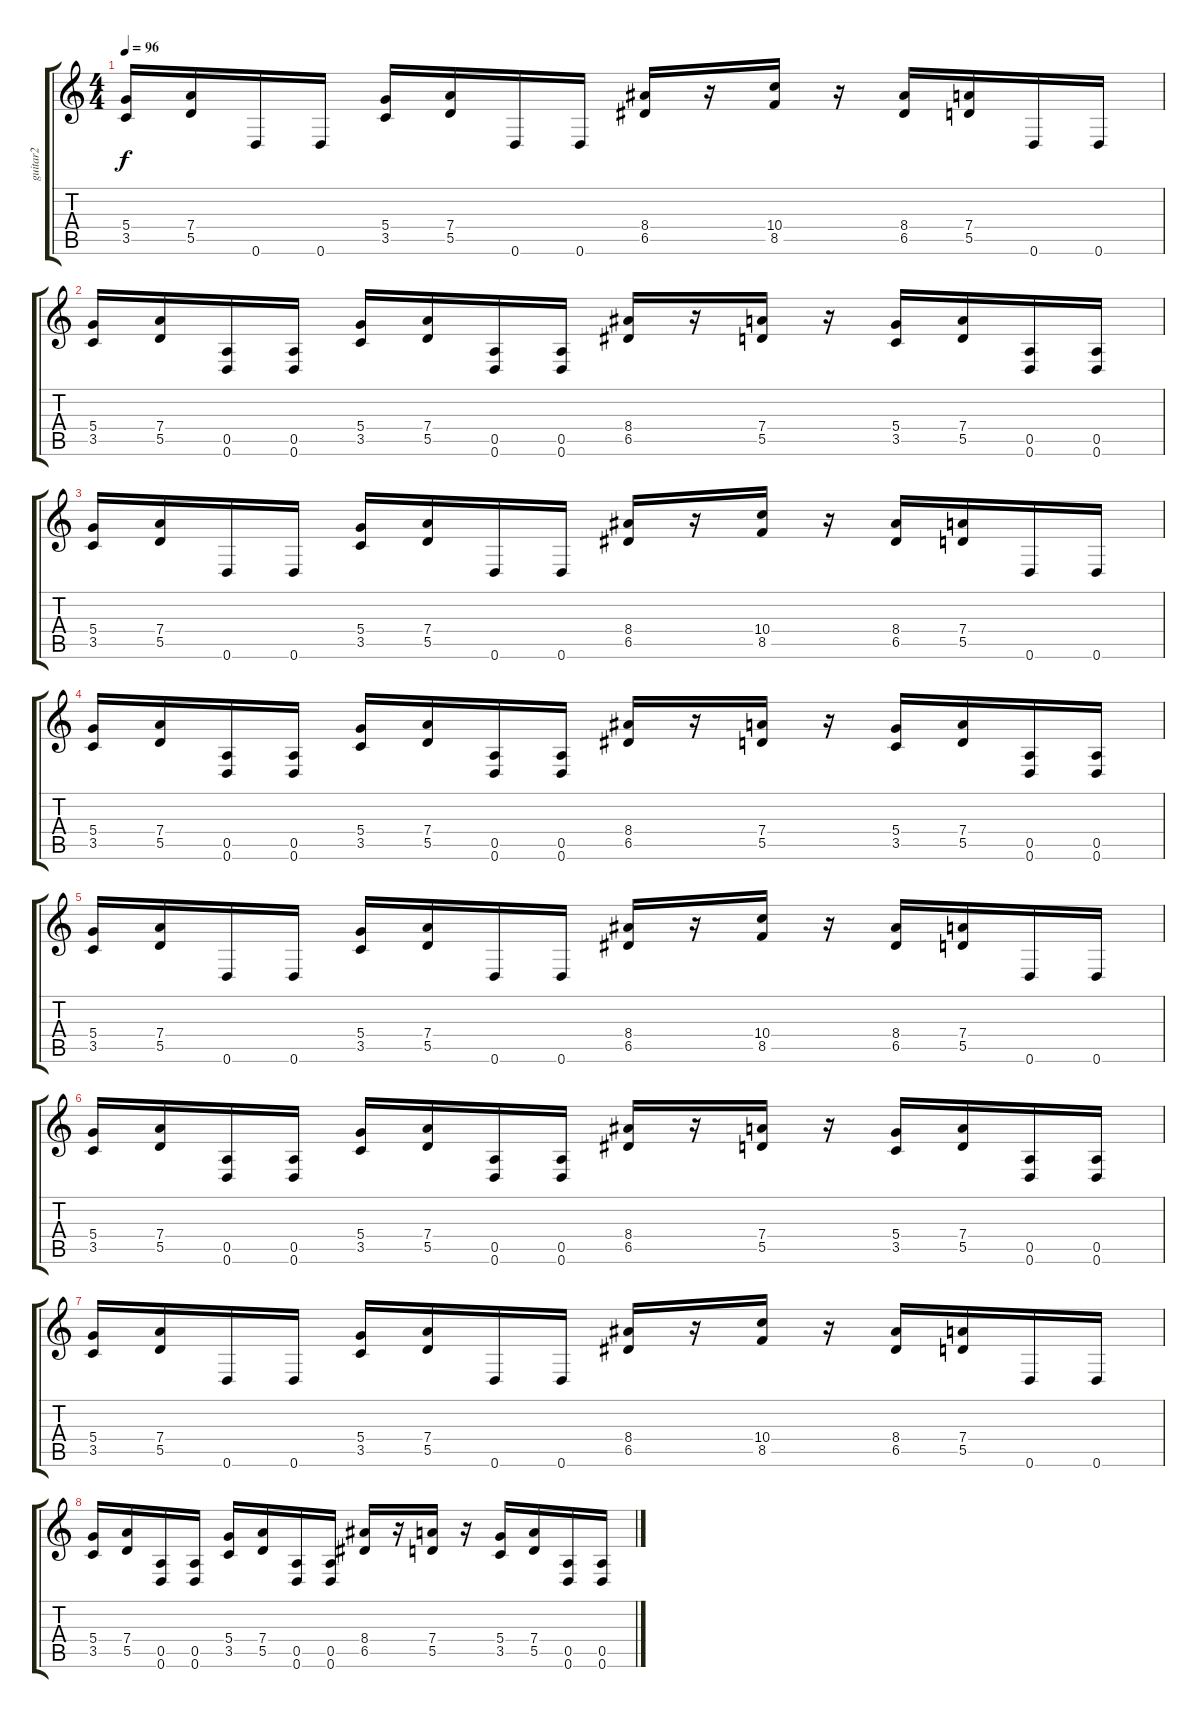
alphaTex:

\track ("guitar2" "guitar2") {instrument distortionguitar}
\staff {score tabs}
\tuning (E4 B3 G3 D3 A2 D2) {hide}
\ts (4 4)
\tempo 96
\clef g2
\ks c
(5.4 3.5).16{dy f} (7.4 5.5).16 0.6.16 0.6.16 (5.4 3.5).16 (7.4 5.5).16 0.6.16 0.6.16 (8.4 6.5).16 r.16 (10.4 8.5).16 r.16 (8.4 6.5).16 (7.4 5.5).16 0.6.16 0.6.16 |
(5.4 3.5).16 (7.4 5.5).16 (0.5 0.6).16 (0.5 0.6).16 (5.4 3.5).16 (7.4 5.5).16 (0.5 0.6).16 (0.5 0.6).16 (8.4 6.5).16 r.16 (7.4 5.5).16 r.16 (5.4 3.5).16 (7.4 5.5).16 (0.5 0.6).16 (0.5 0.6).16 |
(5.4 3.5).16 (7.4 5.5).16 0.6.16 0.6.16 (5.4 3.5).16 (7.4 5.5).16 0.6.16 0.6.16 (8.4 6.5).16 r.16 (10.4 8.5).16 r.16 (8.4 6.5).16 (7.4 5.5).16 0.6.16 0.6.16 |
(5.4 3.5).16{instrument distortionguitar} (7.4 5.5).16 (0.5 0.6).16 (0.5 0.6).16 (5.4 3.5).16 (7.4 5.5).16 (0.5 0.6).16 (0.5 0.6).16 (8.4 6.5).16 r.16 (7.4 5.5).16 r.16 (5.4 3.5).16 (7.4 5.5).16 (0.5 0.6).16 (0.5 0.6).16 |
(5.4 3.5).16 (7.4 5.5).16 0.6.16 0.6.16 (5.4 3.5).16 (7.4 5.5).16 0.6.16 0.6.16 (8.4 6.5).16 r.16 (10.4 8.5).16 r.16 (8.4 6.5).16 (7.4 5.5).16 0.6.16 0.6.16 |
(5.4 3.5).16 (7.4 5.5).16 (0.5 0.6).16 (0.5 0.6).16 (5.4 3.5).16 (7.4 5.5).16 (0.5 0.6).16 (0.5 0.6).16 (8.4 6.5).16 r.16 (7.4 5.5).16 r.16 (5.4 3.5).16 (7.4 5.5).16 (0.5 0.6).16 (0.5 0.6).16 |
(5.4 3.5).16 (7.4 5.5).16 0.6.16 0.6.16 (5.4 3.5).16 (7.4 5.5).16 0.6.16 0.6.16 (8.4 6.5).16 r.16 (10.4 8.5).16 r.16 (8.4 6.5).16 (7.4 5.5).16 0.6.16 0.6.16 |
(5.4 3.5).16{instrument distortionguitar} (7.4 5.5).16 (0.5 0.6).16 (0.5 0.6).16 (5.4 3.5).16 (7.4 5.5).16 (0.5 0.6).16 (0.5 0.6).16 (8.4 6.5).16 r.16 (7.4 5.5).16 r.16 (5.4 3.5).16 (7.4 5.5).16 (0.5 0.6).16 (0.5 0.6).16
